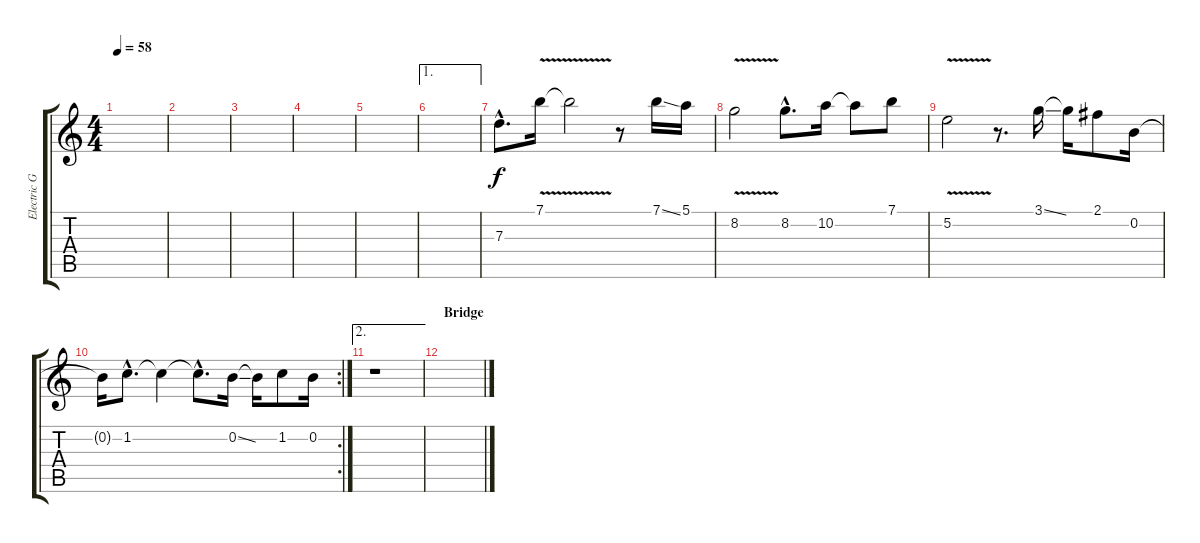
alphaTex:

\track ("Electric Guitar" "Electric G") {instrument overdrivenguitar}
\staff {score tabs}
\tuning (E4 B3 G3 D3 A2 E2) {hide}
\ts (4 4)
\tempo 58
\clef g2
\ks c
|
|
|
|
|
\ae 1
|
7.3{hac}.8{d} 7.1{v}.16 7.1{t}.2 r.8 7.1{ss}.16 5.1.16 |
8.2{v}.2 8.2{hac}.8{d} 10.2.16 10.2{t}.8 7.1.8 |
5.2{v}.2 r.8{d} 3.1{ss}.16 3.1{t}.16 2.1.8 0.2.16 |
\rc 2
0.2{t}.16 1.2{hac}.8{d} 1.2{t}.4 1.2{hac t}.8{d} 0.2{ss}.16 0.2{t}.16 1.2.8 0.2.16 |
\ae 2
r.1 |
\section ("" "Bridge")
